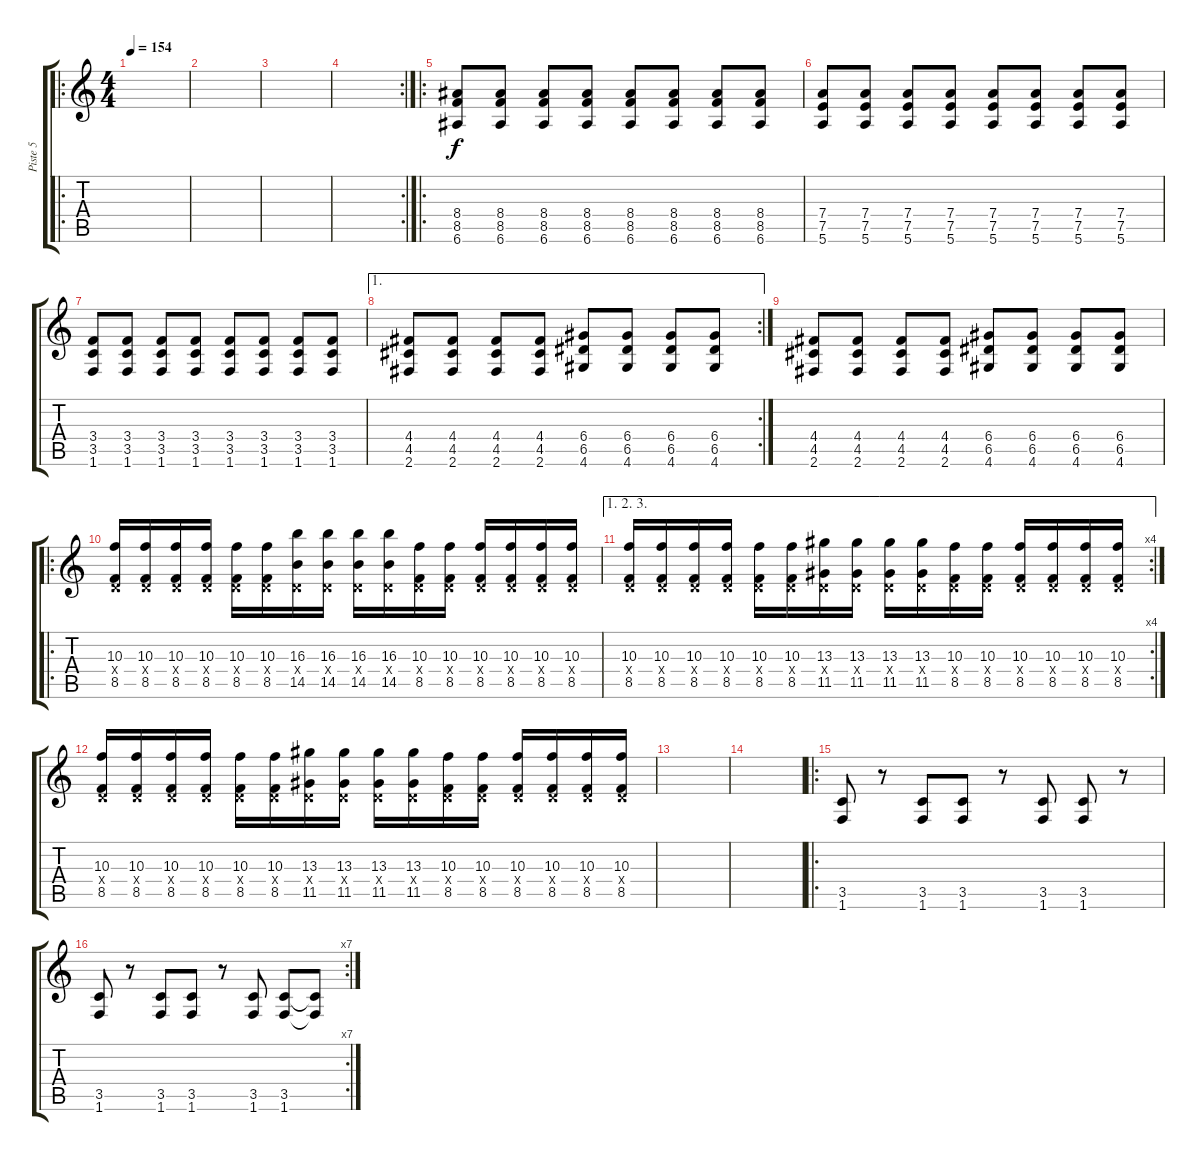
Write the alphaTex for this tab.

\track ("Piste 5" "Piste 5") {instrument distortionguitar}
\staff {score tabs}
\tuning (E4 B3 G3 D3 A2 E2) {hide}
\ro
\ts (4 4)
\tempo 154
\clef g2
\ks c
|
|
|
\rc 2
|
\ro
(8.4 8.5 6.6).8 (8.4 8.5 6.6).8 (8.4 8.5 6.6).8 (8.4 8.5 6.6).8 (8.4 8.5 6.6).8 (8.4 8.5 6.6).8 (8.4 8.5 6.6).8 (8.4 8.5 6.6).8 |
(7.4 7.5 5.6).8 (7.4 7.5 5.6).8 (7.4 7.5 5.6).8 (7.4 7.5 5.6).8 (7.4 7.5 5.6).8 (7.4 7.5 5.6).8 (7.4 7.5 5.6).8 (7.4 7.5 5.6).8 |
(3.4 3.5 1.6).8 (3.4 3.5 1.6).8 (3.4 3.5 1.6).8 (3.4 3.5 1.6).8 (3.4 3.5 1.6).8 (3.4 3.5 1.6).8 (3.4 3.5 1.6).8 (3.4 3.5 1.6).8 |
\ae 1
\rc 2
(4.4 4.5 2.6).8 (4.4 4.5 2.6).8 (4.4 4.5 2.6).8 (4.4 4.5 2.6).8 (6.4 6.5 4.6).8 (6.4 6.5 4.6).8 (6.4 6.5 4.6).8 (6.4 6.5 4.6).8 |
(4.4 4.5 2.6).8 (4.4 4.5 2.6).8 (4.4 4.5 2.6).8 (4.4 4.5 2.6).8 (6.4 6.5 4.6).8 (6.4 6.5 4.6).8 (6.4 6.5 4.6).8 (6.4 6.5 4.6).8 |
\ro
(10.3 0.4{x} 8.5).16 (10.3 0.4{x} 8.5).16 (10.3 0.4{x} 8.5).16 (10.3 0.4{x} 8.5).16 (10.3 0.4{x} 8.5).16 (10.3 0.4{x} 8.5).16 (16.3 0.4{x} 14.5).16 (16.3 0.4{x} 14.5).16 (16.3 0.4{x} 14.5).16 (16.3 0.4{x} 14.5).16 (10.3 0.4{x} 8.5).16 (10.3 0.4{x} 8.5).16 (10.3 0.4{x} 8.5).16 (10.3 0.4{x} 8.5).16 (10.3 0.4{x} 8.5).16 (10.3 0.4{x} 8.5).16 |
\ae (1 2 3)
\rc 4
(10.3 0.4{x} 8.5).16 (10.3 0.4{x} 8.5).16 (10.3 0.4{x} 8.5).16 (10.3 0.4{x} 8.5).16 (10.3 0.4{x} 8.5).16 (10.3 0.4{x} 8.5).16 (13.3 0.4{x} 11.5).16 (13.3 0.4{x} 11.5).16 (13.3 0.4{x} 11.5).16 (13.3 0.4{x} 11.5).16 (10.3 0.4{x} 8.5).16 (10.3 0.4{x} 8.5).16 (10.3 0.4{x} 8.5).16 (10.3 0.4{x} 8.5).16 (10.3 0.4{x} 8.5).16 (10.3 0.4{x} 8.5).16 |
(10.3 0.4{x} 8.5).16 (10.3 0.4{x} 8.5).16 (10.3 0.4{x} 8.5).16 (10.3 0.4{x} 8.5).16 (10.3 0.4{x} 8.5).16 (10.3 0.4{x} 8.5).16 (13.3 0.4{x} 11.5).16 (13.3 0.4{x} 11.5).16 (13.3 0.4{x} 11.5).16 (13.3 0.4{x} 11.5).16 (10.3 0.4{x} 8.5).16 (10.3 0.4{x} 8.5).16 (10.3 0.4{x} 8.5).16 (10.3 0.4{x} 8.5).16 (10.3 0.4{x} 8.5).16 (10.3 0.4{x} 8.5).16 |
|
|
\ro
(3.5 1.6).8 r.8 (3.5 1.6).8 (3.5 1.6).8 r.8 (3.5 1.6).8 (3.5 1.6).8 r.8 |
\rc 7
(3.5 1.6).8 r.8 (3.5 1.6).8 (3.5 1.6).8 r.8 (3.5 1.6).8 (3.5 1.6).8 (3.5{t} 1.6{t}).8
